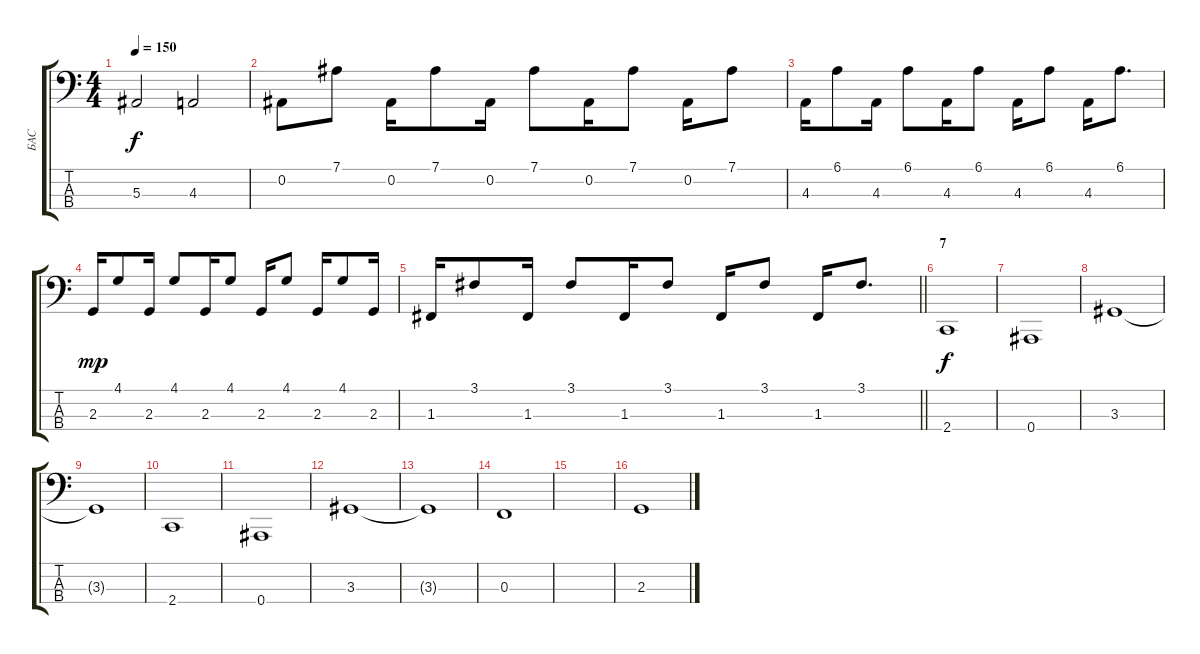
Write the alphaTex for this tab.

\track ("БАС" "БАС") {instrument electricbasspick}
\staff {score tabs}
\tuning (Eb2 Bb1 F1 Bb0) {hide}
\ts (4 4)
\tempo 150
\clef f4
\ks c
5.3.2{dy f} 4.3.2 |
0.2.8 7.1.8 0.2.16 7.1.8 0.2.16 7.1.8 0.2.16 7.1.8 0.2.16 7.1.8 |
4.3.16 6.1.8 4.3.16 6.1.8 4.3.16 6.1.8 4.3.16 6.1.8 4.3.16 6.1.8{d} |
2.3.16{dy mp} 4.1.8 2.3.16 4.1.8 2.3.16 4.1.8 2.3.16 4.1.8 2.3.16 4.1.8 2.3.16 |
\barLineRight lightlight
1.3.16 3.1.8 1.3.16 3.1.8 1.3.16 3.1.8 1.3.16 3.1.8 1.3.16 3.1.8{d} |
\section ("" "7")
2.4.1{dy f} |
0.4.1 |
3.3.1 |
3.3{t}.1 |
2.4.1 |
0.4.1 |
3.3.1 |
3.3{t}.1 |
0.3.1 |
|
2.3.1
